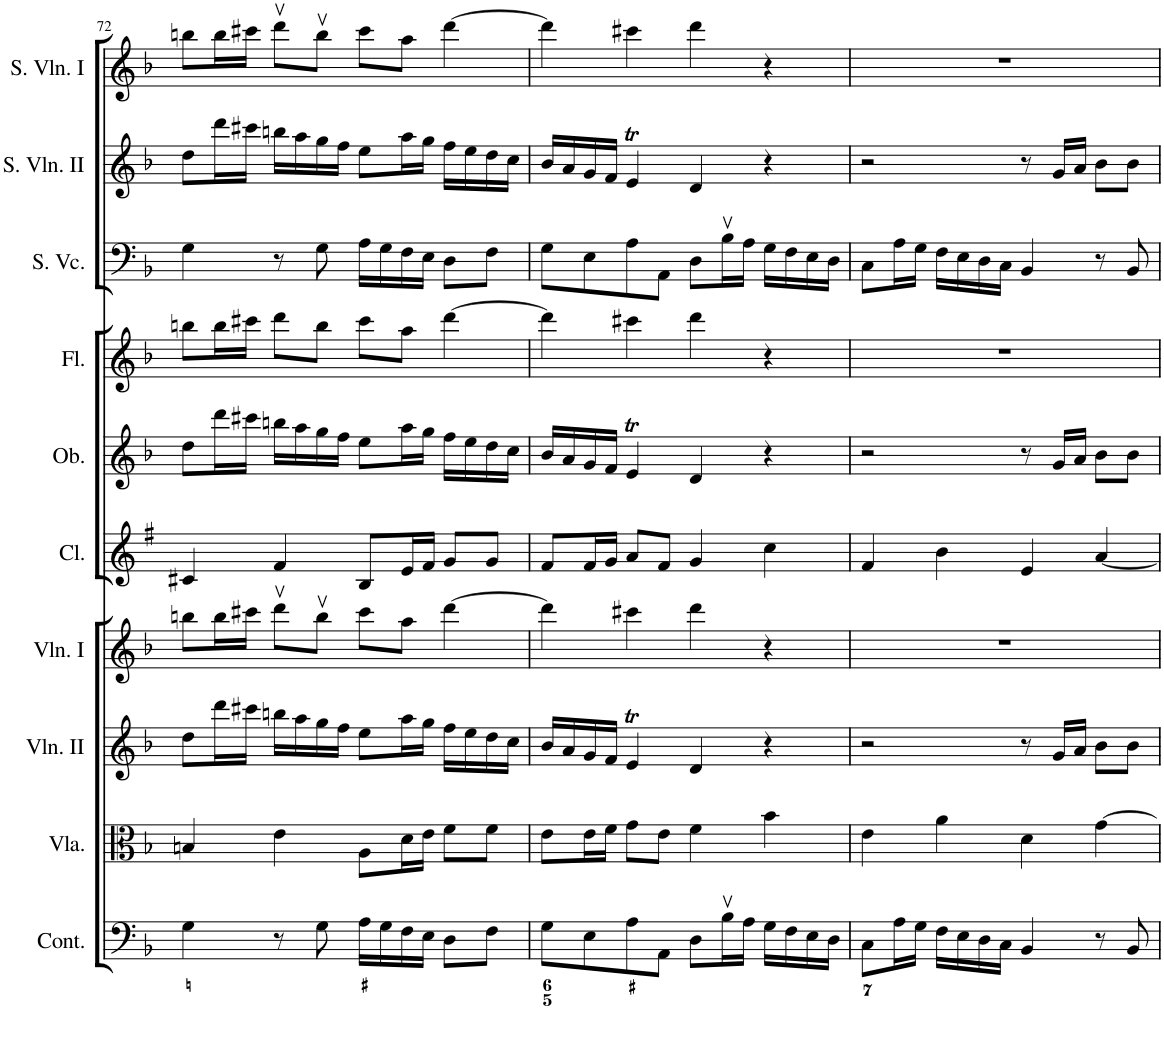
**kern	**kern	**kern	**kern	**kern	**kern	**kern	**kern	**kern	**kern
*part10	*part9	*part8	*part7	*part6	*part5	*part4	*part3	*part2	*part1
*staff10	*staff9	*staff8	*staff7	*staff6	*staff5	*staff4	*staff3	*staff2	*staff1
*I"Continuo	*I"Viola	*I"Violin II	*I"Violin I	*I"Clarinet	*I"Oboe	*I"Flute	*I"Solo Violoncello	*I"Solo Violin II	*I"Solo Violin I
*I'Cont.	*I'Vla.	*I'Vln. II	*I'Vln. I	*I'Cl.	*I'Ob.	*I'Fl.	*I'S. Vc.	*I'S. Vln. II	*I'S. Vln. I
!!LO:PB:g=z
*clefF4	*clefC3	*clefG2	*clefG2	*clefG2	*clefG2	*clefG2	*clefF4	*clefG2	*clefG2
*	*	*	*	*Trd1c2	*	*	*	*	*
*k[b-]	*k[b-]	*k[b-]	*k[b-]	*k[f#]	*k[b-]	*k[b-]	*k[b-]	*k[b-]	*k[b-]
*M4/4	*M4/4	*M4/4	*M4/4	*M4/4	*M4/4	*M4/4	*M4/4	*M4/4	*M4/4
*met(c)	*met(c)	*met(c)	*met(c)	*met(c)	*met(c)	*met(c)	*met(c)	*met(c)	*met(c)
=72	=72	=72	=72	=72	=72	=72	=72	=72	=72
4G\	4Bn/	8dd\L	8bbn\L	4c#X/	8dd\L	8bbn\L	4G\	8dd\L	8bbn\L
.	.	16ddd\L	16bb\L	.	16ddd\L	16bb\L	.	16ddd\L	16bb\L
.	.	16ccc#X\JJ	16ccc#X\JJ	.	16ccc#X\JJ	16ccc#X\JJ	.	16ccc#X\JJ	16ccc#X\JJ
8r	4e\	16bbn\LL	8dddv\L	4f#/	16bbn\LL	8ddd\L	8r	16bbn\LL	8dddv\L
.	.	16aa\	.	.	16aa\	.	.	16aa\	.
8G\	.	16gg\	8bbv\J	.	16gg\	8bb\J	8G\	16gg\	8bbv\J
.	.	16ff\JJ	.	.	16ff\JJ	.	.	16ff\JJ	.
16A\LL	8A\L	8ee\L	8ccc#\L	8B/L	8ee\L	8ccc#\L	16A\LL	8ee\L	8ccc#\L
16G\	.	.	.	.	.	.	16G\	.	.
16F\	16d\L	16aa\L	8aa\J	16e/L	16aa\L	8aa\J	16F\	16aa\L	8aa\J
16E\JJ	16e\JJ	16gg\JJ	.	16f#/JJ	16gg\JJ	.	16E\JJ	16gg\JJ	.
8D\L	8f\L	16ff\LL	[4ddd\	8g/L	16ff\LL	[4ddd\	8D\L	16ff\LL	[4ddd\
.	.	16ee\	.	.	16ee\	.	.	16ee\	.
8F\J	8f\J	16dd\	.	8g/J	16dd\	.	8F\J	16dd\	.
.	.	16cc\JJ	.	.	16cc\JJ	.	.	16cc\JJ	.
=73	=73	=73	=73	=73	=73	=73	=73	=73	=73
8G\L	8e\L	16b-/LL	4ddd\]	8f#/L	16b-/LL	4ddd\]	8G\L	16b-/LL	4ddd\]
.	.	16a/	.	.	16a/	.	.	16a/	.
8E\	16e\L	16g/	.	16f#/L	16g/	.	8E\	16g/	.
.	16f\JJ	16f/JJ	.	16g/JJ	16f/JJ	.	.	16f/JJ	.
8A\	8g\L	4et/	4ccc#X\	8a/L	4et/	4ccc#X\	8A\	4et/	4ccc#X\
8AA\J	8e\J	.	.	8f#/J	.	.	8AA\J	.	.
8D\L	4f\	4d/	4ddd\	4g/	4d/	4ddd\	8D\L	4d/	4ddd\
16B-v\L	.	.	.	.	.	.	16B-v\L	.	.
16A\JJ	.	.	.	.	.	.	16A\JJ	.	.
16G\LL	4b-\	4r	4r	4cc\	4r	4r	16G\LL	4r	4r
16F\	.	.	.	.	.	.	16F\	.	.
16E\	.	.	.	.	.	.	16E\	.	.
16D\JJ	.	.	.	.	.	.	16D\JJ	.	.
=74	=74	=74	=74	=74	=74	=74	=74	=74	=74
8C\L	4e\	2r	1r	4f#/	2r	1r	8C\L	2r	1r
16A\L	.	.	.	.	.	.	16A\L	.	.
16G\JJ	.	.	.	.	.	.	16G\JJ	.	.
16F\LL	4a\	.	.	4b\	.	.	16F\LL	.	.
16E\	.	.	.	.	.	.	16E\	.	.
16D\	.	.	.	.	.	.	16D\	.	.
16C\JJ	.	.	.	.	.	.	16C\JJ	.	.
4BB-/	4d\	8r	.	4e/	8r	.	4BB-/	8r	.
.	.	16g/LL	.	.	16g/LL	.	.	16g/LL	.
.	.	16a/JJ	.	.	16a/JJ	.	.	16a/JJ	.
8r	[4g\	8b-\L	.	[4a/	8b-\L	.	8r	8b-\L	.
8BB-/	.	8b-\J	.	.	8b-\J	.	8BB-/	8b-\J	.
=	=	=	=	=	=	=	=	=	=
*-	*-	*-	*-	*-	*-	*-	*-	*-	*-
